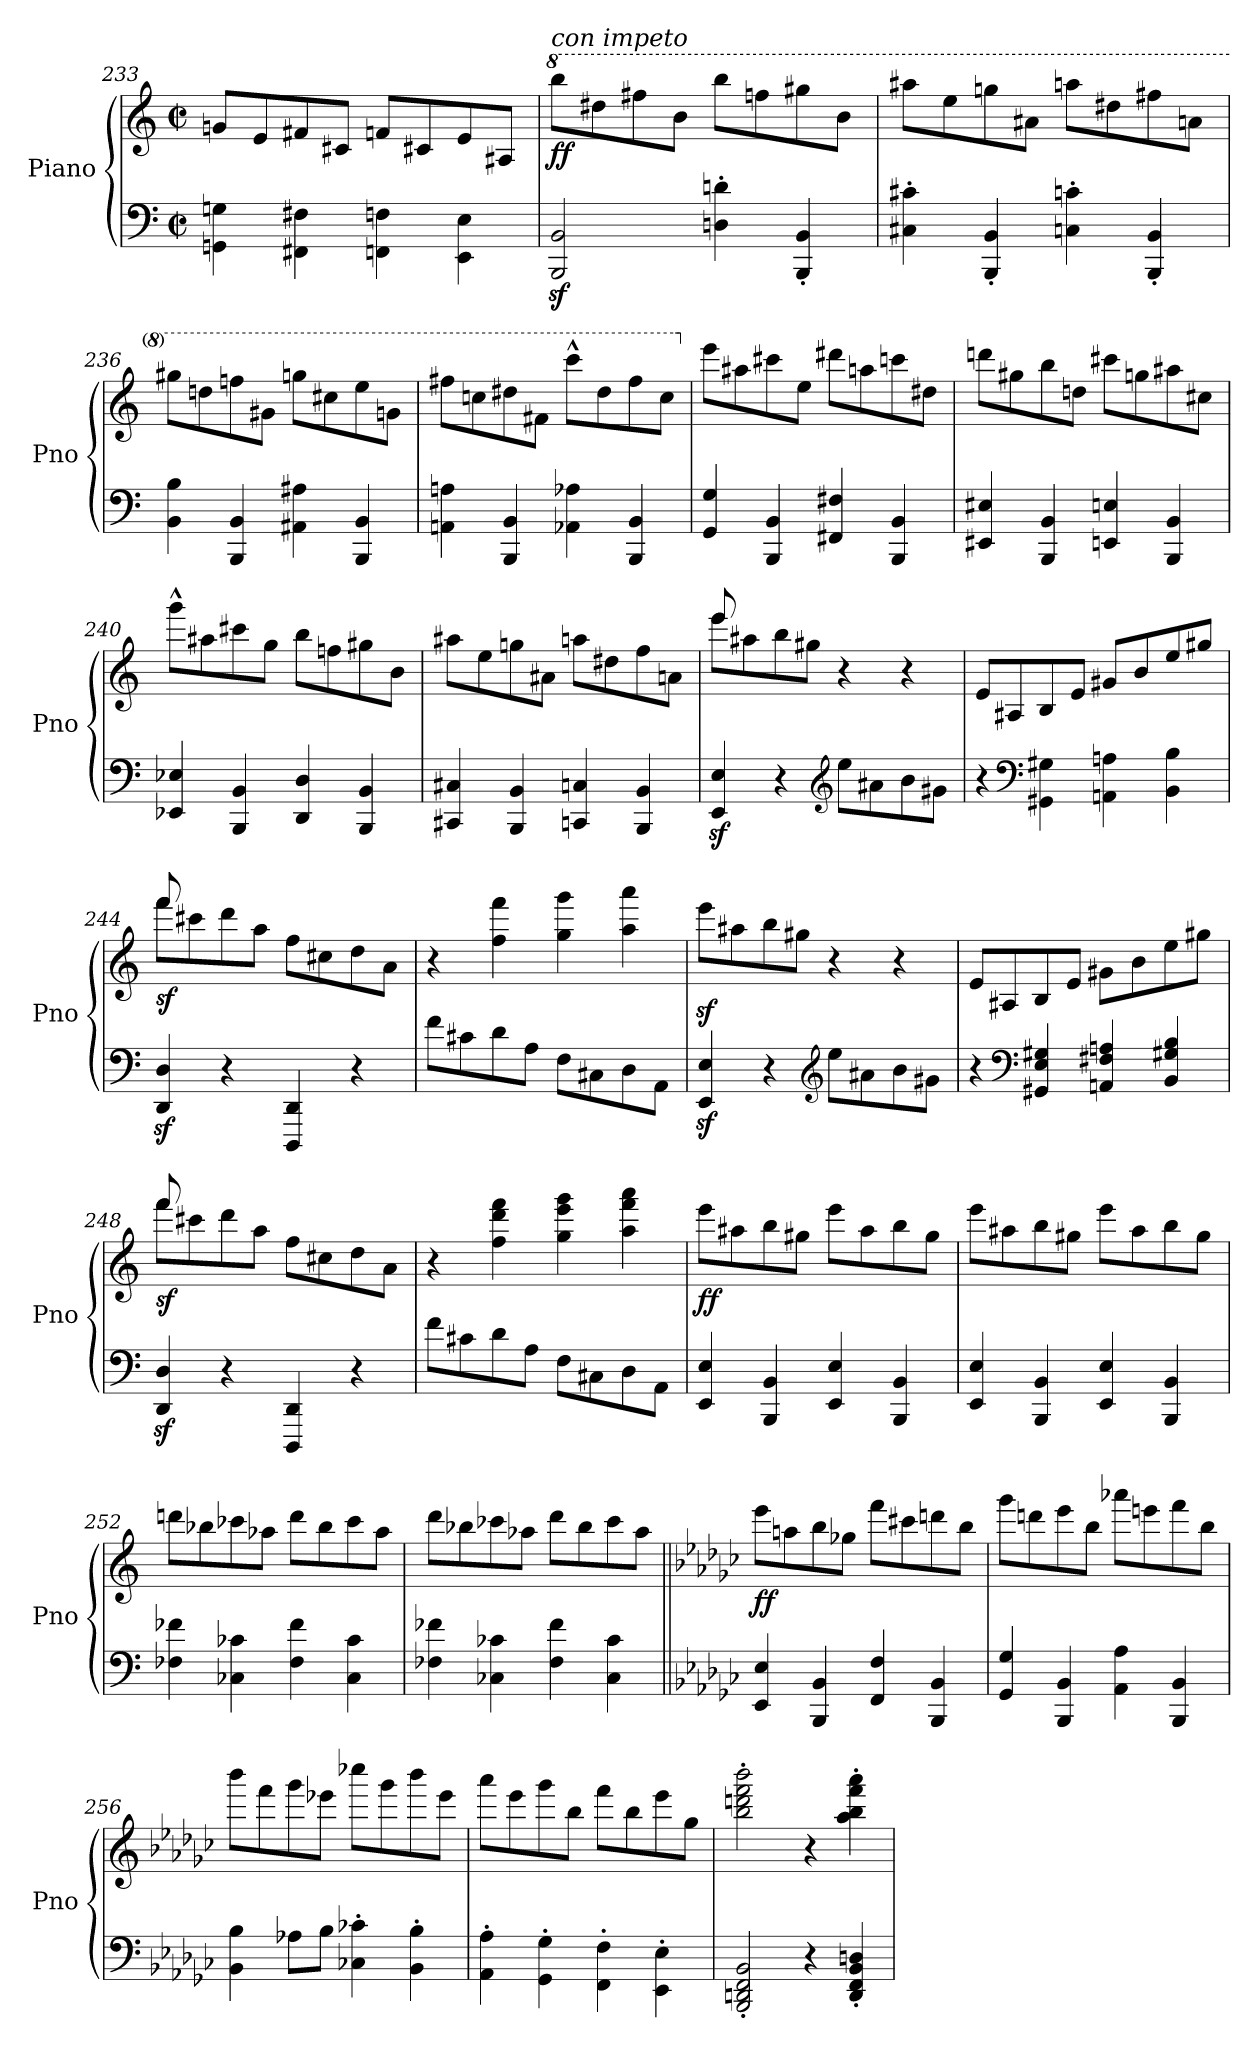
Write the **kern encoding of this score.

**kern	**kern	**dynam
*part1	*part1	*part1
*staff2	*staff1	*staff1/2
*I"Piano	*	*
*I'Pno	*	*
!!LO:LB:g=z
*clefF4	*clefG2	*
*k[]	*k[]	*
*M4/4	*M4/4	*
*met(c|)	*met(c|)	*
=233	=233	=233
4GGn\ 4Gn\	8gn/L	.
.	8e/	.
4FF#X\ 4F#X\	8f#X/	.
.	8c#X/J	.
4FFn\ 4Fn\	8fn/L	.
.	8c#X/	.
4EE\ 4E\	8e/	.
.	8A#X/J	.
!!LO:LB:g=z
=234	=234	=234
*	*8va	*
!	!LO:TX:a:i:t=con impeto	!
!	!	!LO:DY:b
2BBB/z< 2BB/z<	8bbb\L	ff
.	8ddd#X\	.
.	8fff#X\	.
.	8bb\J	.
4Dn\' 4dn\'	8bbb\L	.
.	8fffn\	.
4BBB/' 4BB/'	8ggg#X\	.
.	8bb\J	.
=235	=235	=235
4C#X\' 4c#X\'	8aaa#X\L	.
.	8eee\	.
4BBB/' 4BB/'	8gggn\	.
.	8aa#X\J	.
4Cn\' 4cn\'	8aaan\L	.
.	8ddd#X\	.
4BBB/' 4BB/'	8fff#X\	.
.	8aan\J	.
=236	=236	=236
4BB\ 4B\	8ggg#X\L	.
.	8dddn\	.
4BBB/ 4BB/	8fffn\	.
.	8gg#X\J	.
4AA#X\ 4A#X\	8gggn\L	.
.	8ccc#X\	.
4BBB/ 4BB/	8eee\	.
.	8ggn\J	.
=237	=237	=237
4AAn\ 4An\	8fff#X\L	.
.	8cccn\	.
4BBB/ 4BB/	8ddd#X\	.
.	8ff#X\J	.
4AA-X\ 4A-X\	8cccc^^\L	.
.	8ddd#\	.
4BBB/ 4BB/	8fff#\	.
.	8ccc\J	.
!!LO:PB:g=z
=238	=238	=238
*	*X8va	*
4GG/ 4G/	8eee\L	.
.	8aa#X\	.
4BBB/ 4BB/	8ccc#X\	.
.	8ee\J	.
4FF#X/ 4F#X/	8ddd#X\L	.
.	8aan\	.
4BBB/ 4BB/	8cccn\	.
.	8dd#X\J	.
!!LO:LB:g=z
=239	=239	=239
4EE#X/ 4E#X/	8dddn\L	.
.	8gg#X\	.
4BBB/ 4BB/	8bb\	.
.	8ddn\J	.
4EEn/ 4En/	8ccc#X\L	.
.	8ggn\	.
4BBB/ 4BB/	8aa#X\	.
.	8cc#X\J	.
=240	=240	=240
4EE-X/ 4E-X/	8ggg^^\L	.
.	8aa#X\	.
4BBB/ 4BB/	8ccc#X\	.
.	8gg\J	.
4DD/ 4D/	8bb\L	.
.	8ffn\	.
4BBB/ 4BB/	8gg#X\	.
.	8b\J	.
=241	=241	=241
4CC#X/ 4C#X/	8aa#X\L	.
.	8ee\	.
4BBB/ 4BB/	8ggn\	.
.	8a#X\J	.
4CCn/ 4Cn/	8aan\L	.
.	8dd#X\	.
4BBB/ 4BB/	8ff\	.
.	8an\J	.
=242	=242	=242
*	*^	*
!	!	!	!LO:DY:b
!	!	!	!LO:DY:n=1:a
4EE/z< 4E/z<	8eee\L	8eee/	other-dynamics sf
.	8aa#X\	2..ryy	.
4r	8bb\	.	.
.	8gg#X\J	.	.
*clefG2	*	*	*
8ee\L	4r	.	.
8a#X\	.	.	.
8b\	4r	.	.
8g#X\J	.	.	.
*	*v	*v	*
!!LO:LB:g=z
=243	=243	=243
4r	8e/L	.
.	8A#X/	.
*clefF4	*	*
4GG#X\ 4G#X\	8B/	.
.	8e/J	.
4AAn\ 4An\	8g#X/L	.
.	8b/	.
4BB\ 4B\	8ee/	.
.	8gg#X/J	.
!!LO:LB:g=z
=244	=244	=244
*	*^	*
!	!	!	!LO:DY:b
4DD/z< 4D/z<	8fff\L	8fff/	sf
.	8ccc#X\	2..ryy	.
4r	8ddd\	.	.
.	8aa\J	.	.
4DDD/ 4DD/	8ff\L	.	.
.	8cc#X\	.	.
4r	8dd\	.	.
.	8a\J	.	.
*	*v	*v	*
=245	=245	=245
8f\L	4r	.
8c#X\	.	.
8d\	4ff\ 4fff\	.
8A\J	.	.
8F\L	4gg\ 4ggg\	.
8C#X\	.	.
8D\	4aa\ 4aaa\	.
8AA\J	.	.
=246	=246	=246
4EE/z< 4E/z<	8eeez<\L	.
.	8aa#X\	.
4r	8bb\	.
.	8gg#X\J	.
*clefG2	*	*
8ee\L	4r	.
8a#X\	.	.
8b\	4r	.
8g#X\J	.	.
=247	=247	=247
4r	8e/L	.
.	8A#X/	.
*clefF4	*	*
4GG#X/ 4E/ 4G#X/	8B/	.
.	8e/J	.
4AAn/ 4F#X/ 4An/	8g#X\L	.
.	8b\	.
4BB/ 4G#X/ 4B/	8ee\	.
.	8gg#X\J	.
!!LO:LB:g=z
=248	=248	=248
*	*^	*
!	!	!	!LO:DY:b
4DD/z< 4D/z<	8fff\L	8fff/	sf
.	8ccc#X\	2..ryy	.
4r	8ddd\	.	.
.	8aa\J	.	.
4DDD/ 4DD/	8ff\L	.	.
.	8cc#X\	.	.
4r	8dd\	.	.
.	8a\J	.	.
*	*v	*v	*
!!LO:LB:g=z
=249	=249	=249
8f\L	4r	.
8c#X\	.	.
8d\	4ff\ 4ddd\ 4fff\	.
8A\J	.	.
8F\L	4gg\ 4eee\ 4ggg\	.
8C#X\	.	.
8D\	4aa\ 4fff\ 4aaa\	.
8AA\J	.	.
=250	=250	=250
!	!	!LO:DY:b
4EE/ 4E/	8eee\L	ff
.	8aa#X\	.
4BBB/ 4BB/	8bb\	.
.	8gg#X\J	.
4EE/ 4E/	8eee\L	.
.	8aa#\	.
4BBB/ 4BB/	8bb\	.
.	8gg#\J	.
=251	=251	=251
4EE/ 4E/	8eee\L	.
.	8aa#X\	.
4BBB/ 4BB/	8bb\	.
.	8gg#X\J	.
4EE/ 4E/	8eee\L	.
.	8aa#\	.
4BBB/ 4BB/	8bb\	.
.	8gg#\J	.
=252	=252	=252
4F-X\ 4f-X\	8dddn\L	.
.	8bb-X\	.
4C-X\ 4c-X\	8ccc-X\	.
.	8aa-X\J	.
4F-\ 4f-\	8ddd\L	.
.	8bb-\	.
4C-\ 4c-\	8ccc-\	.
.	8aa-\J	.
!!LO:PB:g=z
=253	=253	=253
4F-X\ 4f-X\	8ddd\L	.
.	8bb-X\	.
4C-X\ 4c-X\	8ccc-X\	.
.	8aa-X\J	.
4F-\ 4f-\	8ddd\L	.
.	8bb-\	.
4C-\ 4c-\	8ccc-\	.
.	8aa-\J	.
!!LO:LB:g=z
=254||	=254||	=254||
*k[b-e-a-d-g-c-]	*k[b-e-a-d-g-c-]	*
!	!	!LO:DY:b
4EE-/ 4E-/	8eee-\L	ff
.	8aan\	.
4BBB-/ 4BB-/	8bb-\	.
.	8gg-X\J	.
4FF/ 4F/	8fff\L	.
.	8ccc#X\	.
4BBB-/ 4BB-/	8dddn\	.
.	8bb-\J	.
=255	=255	=255
4GG-/ 4G-/	8ggg-\L	.
.	8dddn\	.
4BBB-/ 4BB-/	8eee-\	.
.	8bb-\J	.
4AA-\ 4A-\	8aaa-X\L	.
.	8eeen\	.
4BBB-/ 4BB-/	8fff\	.
.	8bb-\J	.
=256	=256	=256
4BB-\ 4B-\	8bbb-\L	.
.	8fff\	.
8A-X\L	8ggg-\	.
8B-\J	8eee-X\J	.
4C-X\' 4c-X\'	8cccc-X\L	.
.	8ggg-\	.
4BB-\' 4B-\'	8bbb-\	.
.	8eee-\J	.
=257	=257	=257
4AA-\' 4A-\'	8aaa-\L	.
.	8eee-\	.
4GG-\' 4G-\'	8ggg-\	.
.	8bb-\J	.
4FF\' 4F\'	8fff\L	.
.	8bb-\	.
4EE-\' 4E-\'	8eee-\	.
.	8gg-\J	.
=258	=258	=258
2BBB-/' 2DDn/' 2FF/' 2BB-/'	2bb-\' 2dddn\' 2fff\' 2bbb-\'	.
4r	4r	.
4DD/' 4FF/' 4BB-/' 4Dn/'	4aa-\' 4bb-\' 4fff\' 4aaa-\'	.
=	=	=
*-	*-	*-
